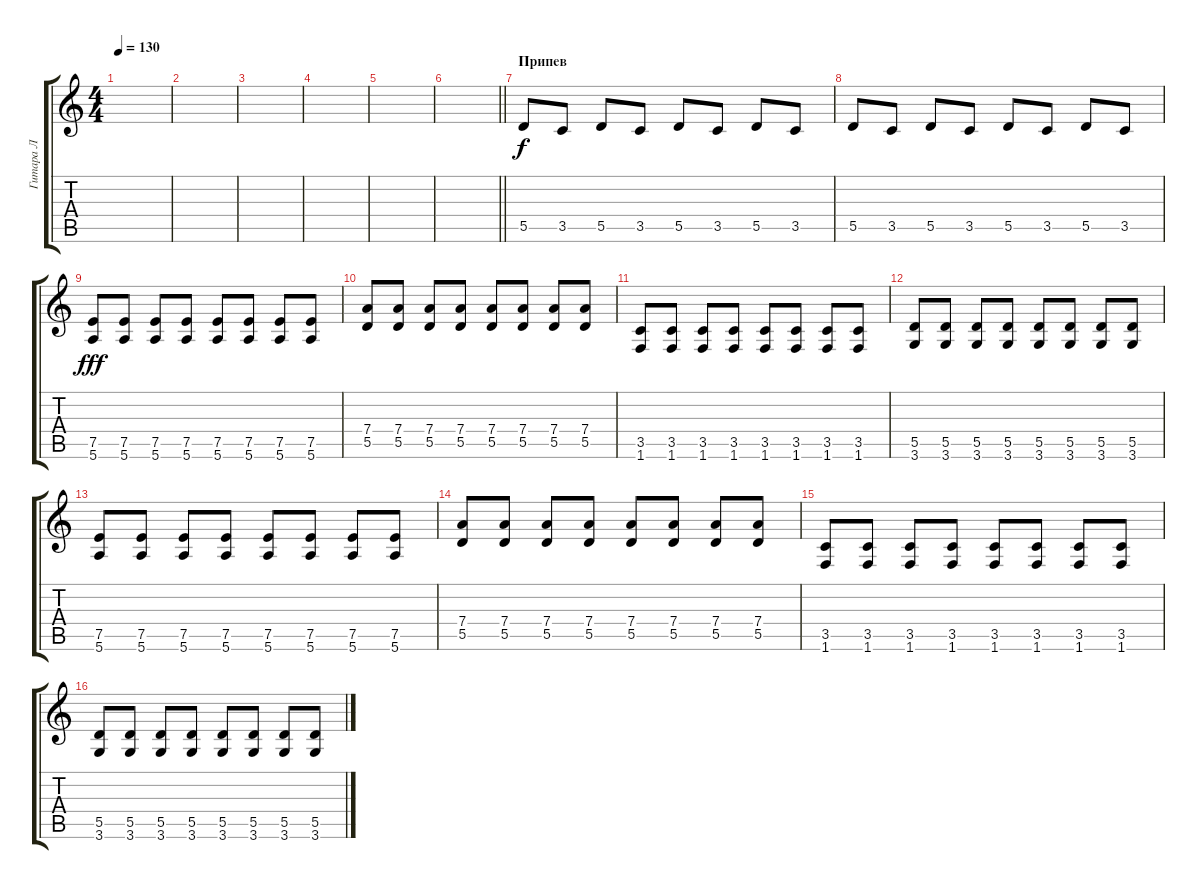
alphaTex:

\track ("Гитара Л" "Гитара Л") {instrument distortionguitar}
\staff {score tabs}
\tuning (E4 B3 G3 D3 A2 E2) {hide}
\ts (4 4)
\tempo 130
\clef g2
\ks c
|
|
|
|
|
\barLineRight lightlight
|
\section ("" "Припев")
5.5.8{volume 13} 3.5.8 5.5.8 3.5.8 5.5.8 3.5.8 5.5.8 3.5.8 |
5.5.8 3.5.8 5.5.8 3.5.8 5.5.8 3.5.8 5.5.8 3.5.8 |
(7.5 5.6).8{dy fff} (7.5 5.6).8 (7.5 5.6).8 (7.5 5.6).8 (7.5 5.6).8 (7.5 5.6).8 (7.5 5.6).8 (7.5 5.6).8 |
(7.4 5.5).8 (7.4 5.5).8 (7.4 5.5).8 (7.4 5.5).8 (7.4 5.5).8 (7.4 5.5).8 (7.4 5.5).8 (7.4 5.5).8 |
(3.5 1.6).8 (3.5 1.6).8 (3.5 1.6).8 (3.5 1.6).8 (3.5 1.6).8 (3.5 1.6).8 (3.5 1.6).8 (3.5 1.6).8 |
(5.5 3.6).8 (5.5 3.6).8 (5.5 3.6).8 (5.5 3.6).8 (5.5 3.6).8 (5.5 3.6).8 (5.5 3.6).8 (5.5 3.6).8 |
(7.5 5.6).8 (7.5 5.6).8 (7.5 5.6).8 (7.5 5.6).8 (7.5 5.6).8 (7.5 5.6).8 (7.5 5.6).8 (7.5 5.6).8 |
(7.4 5.5).8 (7.4 5.5).8 (7.4 5.5).8 (7.4 5.5).8 (7.4 5.5).8 (7.4 5.5).8 (7.4 5.5).8 (7.4 5.5).8 |
(3.5 1.6).8 (3.5 1.6).8 (3.5 1.6).8 (3.5 1.6).8 (3.5 1.6).8 (3.5 1.6).8 (3.5 1.6).8 (3.5 1.6).8 |
(5.5 3.6).8 (5.5 3.6).8 (5.5 3.6).8 (5.5 3.6).8 (5.5 3.6).8 (5.5 3.6).8 (5.5 3.6).8 (5.5 3.6).8
